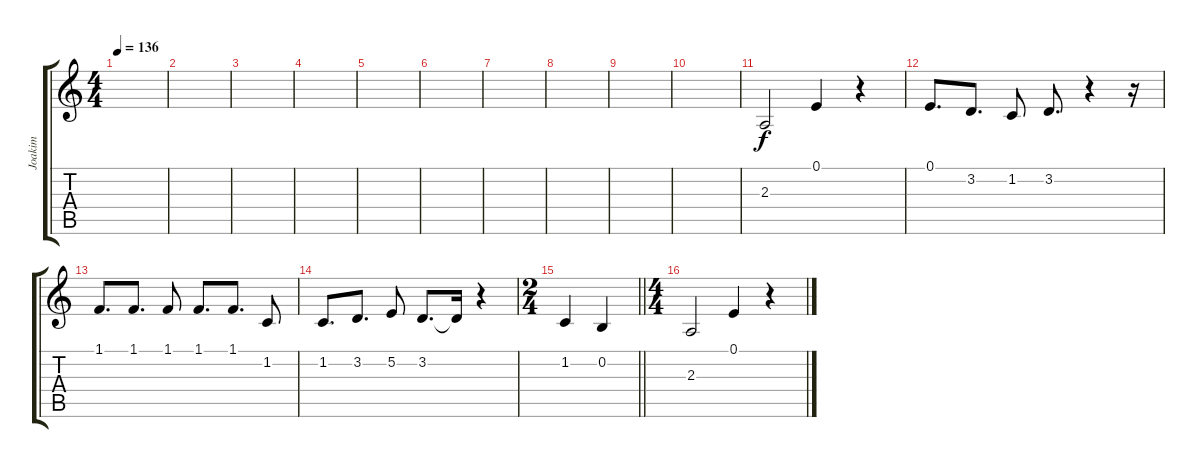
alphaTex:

\track ("Joakim" "Joakim") {instrument lead2sawtooth}
\staff {score tabs}
\tuning (E4 B3 G3 D3 A2 E2) {hide}
\ts (4 4)
\tempo 136
\clef g2
\ks c
|
|
|
|
|
|
|
|
|
|
2.3.2 0.1.4 r.4 |
0.1.8{d} 3.2.8{d} 1.2.8 3.2.8{d} r.4 r.16 |
1.1.8{d} 1.1.8{d} 1.1.8 1.1.8{d} 1.1.8{d} 1.2.8 |
1.2.8{d} 3.2.8{d} 5.2.8 3.2.8{d} 3.2{t}.16 r.4 |
\ts (2 4)
\barLineRight lightlight
1.2.4 0.2.4 |
\ts (4 4)
2.3.2 0.1.4 r.4
